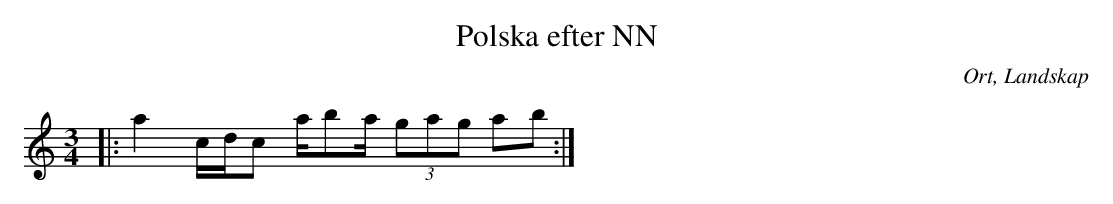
X:1
T:Polska efter NN
O:Ort, Landskap
M:3/4
L:1/8
K:C
|: a2 c/d/c a/ba/ (3gag ab  :|
